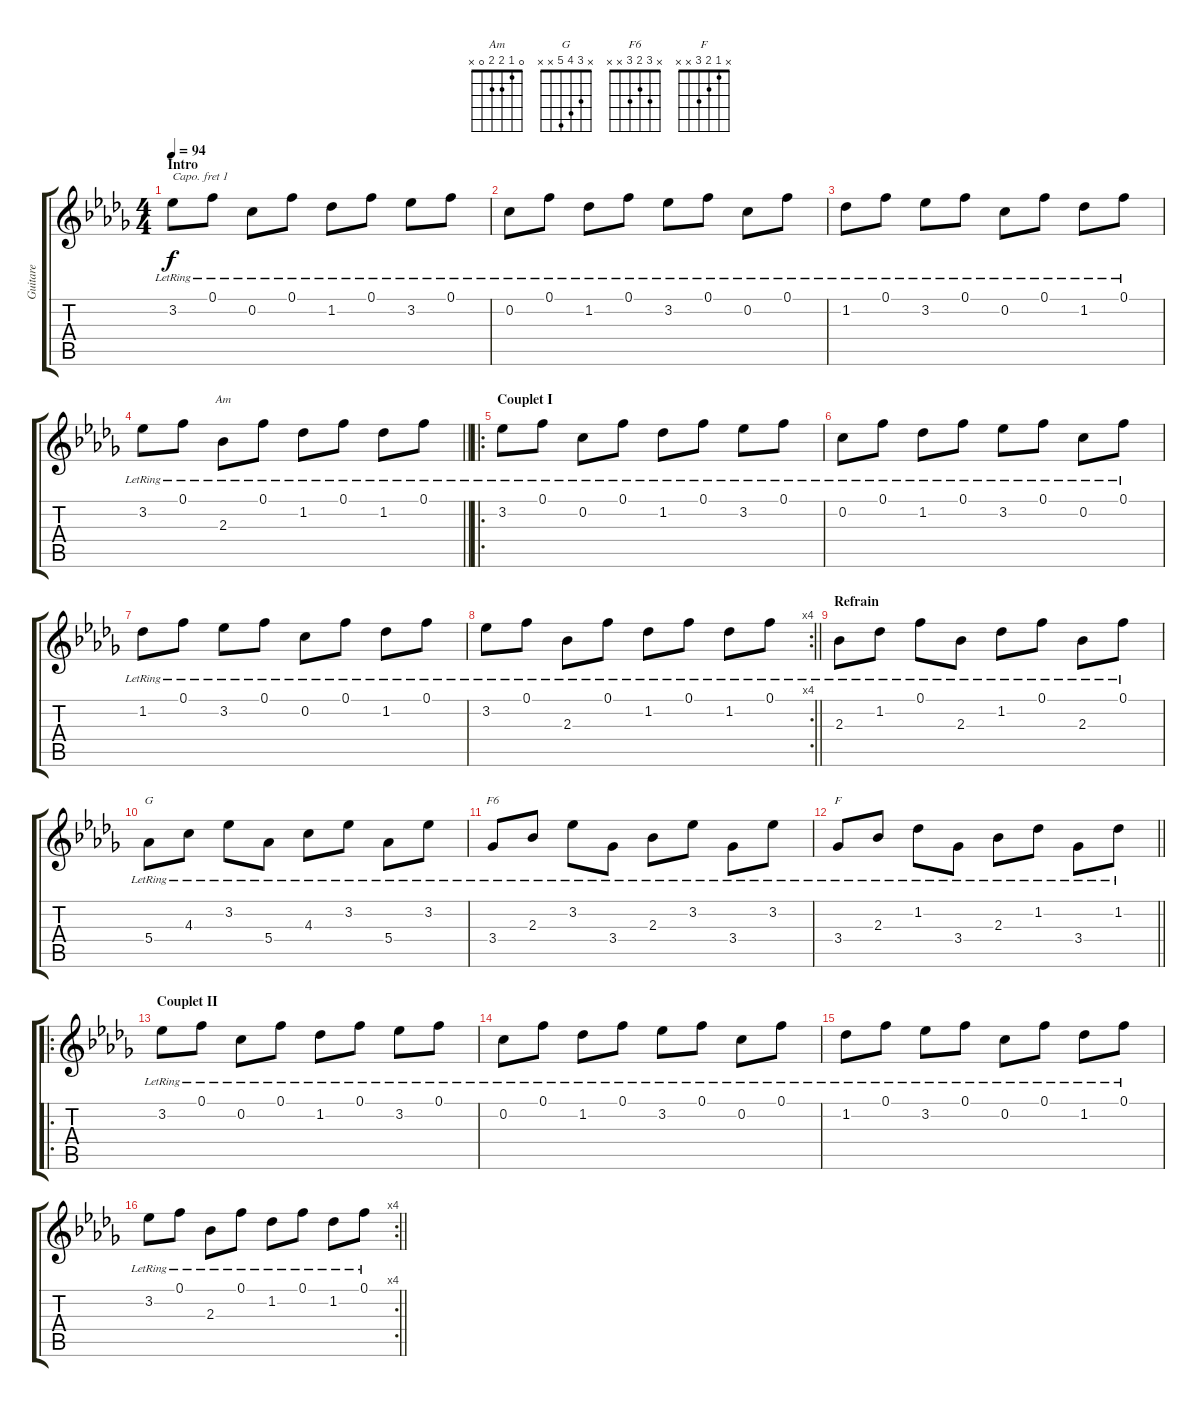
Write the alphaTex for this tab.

\track ("Guitare" "Guitare") {instrument electricguitarclean}
\staff {score tabs}
\capo 1
\tuning (E4 B3 G3 D3 A2 E2) {hide}
\chord ("Am" 0 1 2 2 0 x)
\chord ("G" x 3 4 5 x x)
\chord ("F6" x 3 2 3 x x)
\chord ("F" x 1 2 3 x x)
\ts (4 4)
\section ("" "Intro")
\tempo 94
\clef g2
\ks bbminor
3.2{lr}.8{dy f instrument electricguitarclean} 0.1{lr}.8 0.2{lr}.8 0.1{lr}.8 1.2{lr}.8 0.1{lr}.8 3.2{lr}.8 0.1{lr}.8 |
0.2{lr}.8 0.1{lr}.8 1.2{lr}.8 0.1{lr}.8 3.2{lr}.8 0.1{lr}.8 0.2{lr}.8 0.1{lr}.8 |
1.2{lr}.8 0.1{lr}.8 3.2{lr}.8 0.1{lr}.8 0.2{lr}.8 0.1{lr}.8 1.2{lr}.8 0.1{lr}.8 |
\barLineRight lightlight
3.2{lr}.8 0.1{lr}.8 2.3{lr}.8{ch "Am"} 0.1{lr}.8 1.2{lr}.8 0.1{lr}.8 1.2{lr}.8 0.1{lr}.8 |
\ro
\section ("" "Couplet I")
3.2{lr}.8 0.1{lr}.8 0.2{lr}.8 0.1{lr}.8 1.2{lr}.8 0.1{lr}.8 3.2{lr}.8 0.1{lr}.8 |
0.2{lr}.8 0.1{lr}.8 1.2{lr}.8 0.1{lr}.8 3.2{lr}.8 0.1{lr}.8 0.2{lr}.8 0.1{lr}.8 |
1.2{lr}.8 0.1{lr}.8 3.2{lr}.8 0.1{lr}.8 0.2{lr}.8 0.1{lr}.8 1.2{lr}.8 0.1{lr}.8 |
\rc 4
\barLineRight lightlight
3.2{lr}.8 0.1{lr}.8 2.3{lr}.8 0.1{lr}.8 1.2{lr}.8 0.1{lr}.8 1.2{lr}.8 0.1{lr}.8 |
\section ("" "Refrain")
2.3{lr}.8 1.2{lr}.8 0.1{lr}.8 2.3{lr}.8 1.2{lr}.8 0.1{lr}.8 2.3{lr}.8 0.1{lr}.8 |
5.4{lr}.8{ch "G"} 4.3{lr}.8 3.2{lr}.8 5.4{lr}.8 4.3{lr}.8 3.2{lr}.8 5.4{lr}.8 3.2{lr}.8 |
3.4{lr}.8{ch "F6"} 2.3{lr}.8 3.2{lr}.8 3.4{lr}.8 2.3{lr}.8 3.2{lr}.8 3.4{lr}.8 3.2{lr}.8 |
\barLineRight lightlight
3.4{lr}.8{ch "F"} 2.3{lr}.8 1.2{lr}.8 3.4{lr}.8 2.3{lr}.8 1.2{lr}.8 3.4{lr}.8 1.2{lr}.8 |
\ro
\section ("" "Couplet II")
3.2{lr}.8 0.1{lr}.8 0.2{lr}.8 0.1{lr}.8 1.2{lr}.8 0.1{lr}.8 3.2{lr}.8 0.1{lr}.8 |
0.2{lr}.8 0.1{lr}.8 1.2{lr}.8 0.1{lr}.8 3.2{lr}.8 0.1{lr}.8 0.2{lr}.8 0.1{lr}.8 |
1.2{lr}.8 0.1{lr}.8 3.2{lr}.8 0.1{lr}.8 0.2{lr}.8 0.1{lr}.8 1.2{lr}.8 0.1{lr}.8 |
\rc 4
\barLineRight lightlight
3.2{lr}.8 0.1{lr}.8 2.3{lr}.8 0.1{lr}.8 1.2{lr}.8 0.1{lr}.8 1.2{lr}.8 0.1{lr}.8
